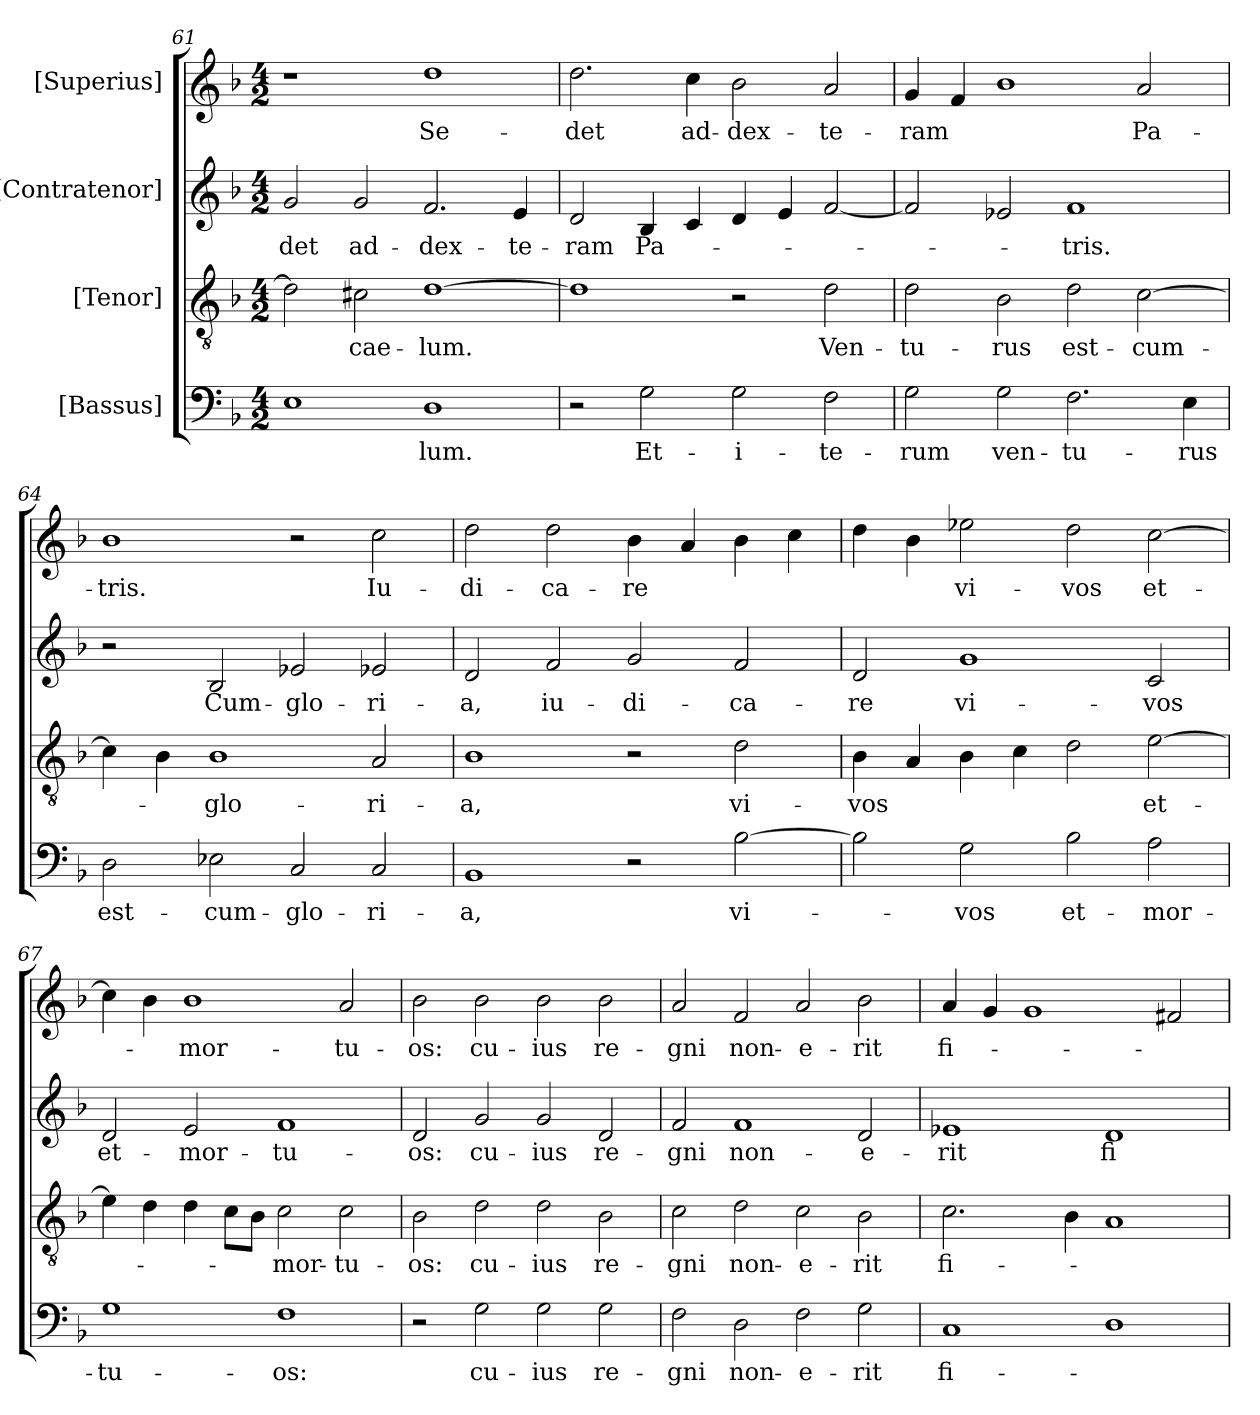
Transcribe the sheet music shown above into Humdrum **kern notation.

**kern	**text	**kern	**text	**kern	**text	**kern	**text
*part4	*part4	*part3	*part3	*part2	*part2	*part1	*part1
*staff4	*staff4	*staff3	*staff3	*staff2	*staff2	*staff1	*staff1
*I"[Bassus]	*	*I"[Tenor]	*	*I"[Contratenor]	*	*I"[Superius]	*
*clefF4	*	*clefGv2	*	*clefG2	*	*clefG2	*
*k[b-]	*	*k[b-]	*	*k[b-]	*	*k[b-]	*
*M4/2	*	*M4/2	*	*M4/2	*	*M4/2	*
=61	=61	=61	=61	=61	=61	=61	=61
1E\	.	2d\]	.	2g/	-det	1r	.
.	.	2c#X\	cae-	2g/	ad-	.	.
1D\	-lum.	[1d\	-lum.	2.f/	dex-	1dd\	Se-
.	.	.	.	4e/	-te-	.	.
=62	=62	=62	=62	=62	=62	=62	=62
2r	.	1d\]	.	2d/	-ram	2.dd\	-det
2G\	Et-	.	.	4B-/	Pa-	.	.
.	.	.	.	4c/	.	4cc\	ad-
2G\	i-	2r	.	4d/	.	2b-\	dex-
.	.	.	.	4e/	.	.	.
2F\	-te-	2d\	Ven-	[2f/	.	2a/	-te-
=63	=63	=63	=63	=63	=63	=63	=63
2G\	-rum	2d\	-tu-	2f/]	.	4g/	-ram
.	.	.	.	.	.	4f/	.
2G\	ven-	2B-\	-rus	2e-X/	.	1b-\	.
2.F\	-tu-	2d\	est-	1f/	-tris.	.	.
.	.	[2c\	cum-	.	.	2a/	Pa-
4E\	-rus	.	.	.	.	.	.
=64	=64	=64	=64	=64	=64	=64	=64
2D\	est-	4c\]	.	2r	.	1b-\	-tris.
.	.	4B-\	.	.	.	.	.
2E-X\	cum-	1B-\	glo-	2B-/	Cum-	.	.
2C/	glo-	.	.	2e-X/	glo-	2r	.
2C/	-ri-	2A/	-ri-	2e-X/	-ri-	2cc\	Iu-
=65	=65	=65	=65	=65	=65	=65	=65
1BB-/	-a,	1B-\	-a,	2d/	-a,	2dd\	-di-
.	.	.	.	2f/	iu-	2dd\	-ca-
2r	.	2r	.	2g/	-di-	4b-\	-re
.	.	.	.	.	.	4a/	.
[2B-\	vi-	2d\	vi-	2f/	-ca-	4b-\	.
.	.	.	.	.	.	4cc\	.
=66	=66	=66	=66	=66	=66	=66	=66
2B-\]	.	4B-\	-vos	2d/	-re	4dd\	.
.	.	4A/	.	.	.	4b-\	.
2G\	-vos	4B-\	.	1g/	vi-	2ee-X\	vi-
.	.	4c\	.	.	.	.	.
2B-\	et-	2d\	.	.	.	2dd\	-vos
2A\	mor-	[2e\	et-	2c/	-vos	[2cc\	et-
=67	=67	=67	=67	=67	=67	=67	=67
1G\	-tu-	4e\]	.	2d/	et-	4cc\]	.
.	.	4d\	.	.	.	4b-\	.
.	.	4d\	.	2e/	mor-	1b-\	mor-
.	.	8c\L	.	.	.	.	.
.	.	8B-\J	.	.	.	.	.
1F\	-os:	2c\	mor-	1f/	-tu-	.	.
.	.	2c\	-tu-	.	.	2a/	-tu-
=68	=68	=68	=68	=68	=68	=68	=68
2r	.	2B-\	-os:	2d/	-os:	2b-\	-os:
2G\	cu-	2d\	cu-	2g/	cu-	2b-\	cu-
2G\	-ius	2d\	-ius	2g/	-ius	2b-\	-ius
2G\	re-	2B-\	re-	2d/	re-	2b-\	re-
=69	=69	=69	=69	=69	=69	=69	=69
2F\	-gni	2c\	-gni	2f/	-gni	2a/	-gni
2D\	non-	2d\	non-	1f/	non-	2f/	non-
2F\	e-	2c\	e-	.	.	2a/	e-
2G\	-rit	2B-\	-rit	2d/	e-	2b-\	-rit
=70	=70	=70	=70	=70	=70	=70	=70
1C/	fi-	2.c\	fi-	1e-X/	-rit	4a/	fi-
.	.	.	.	.	.	4g/	.
.	.	.	.	.	.	1g/	.
.	.	4B-\	.	.	.	.	.
1D\	.	1A/	.	1d/	fi-	.	.
.	.	.	.	.	.	2f#X/	.
=	=	=	=	=	=	=	=
*-	*-	*-	*-	*-	*-	*-	*-
